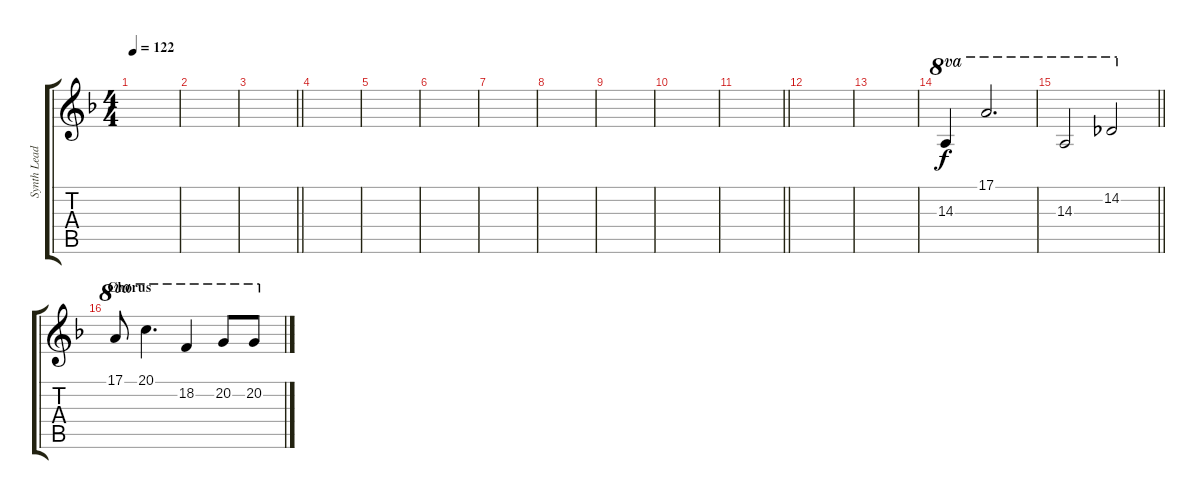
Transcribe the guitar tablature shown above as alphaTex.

\track ("Synth Lead (Gillian Gilbert)" "Synth Lead") {instrument fx4atmosphere}
\staff {score tabs}
\tuning (E4 B3 G3 D3 A2 E2) {hide}
\ts (4 4)
\tempo 122
\clef g2
\ks f
|
|
\barLineRight lightlight
|
|
|
|
|
|
|
|
\barLineRight lightlight
|
|
|
14.3.4{ot 8va} 17.1.2{d ot 8va} |
\barLineRight lightlight
14.3.2{ot 8va} 14.2.2{ot 8va} |
\section ("" "Chorus")
17.1.8{ot 8va} 20.1.4{d ot 8va} 18.2.4{ot 8va} 20.2.8{ot 8va} 20.2.8{ot 8va}
